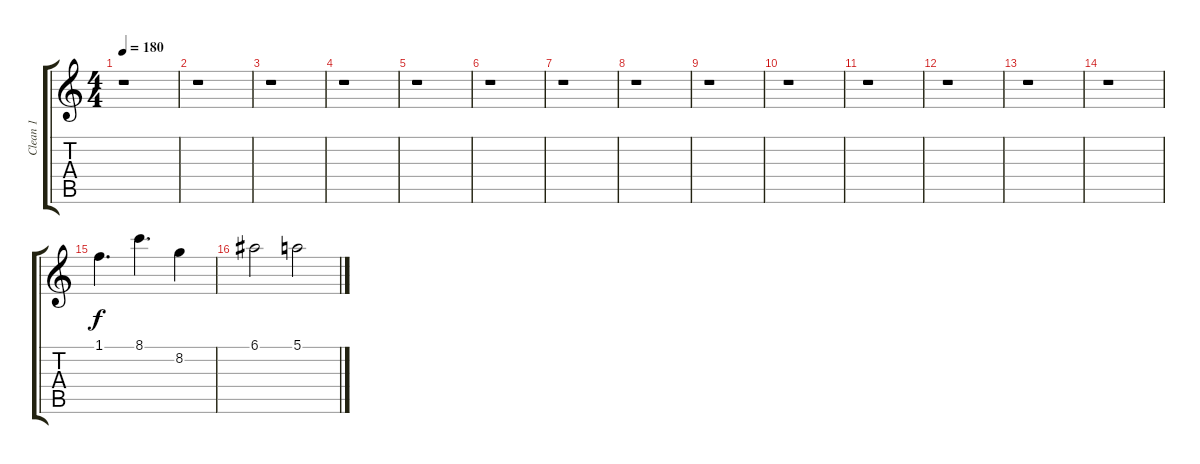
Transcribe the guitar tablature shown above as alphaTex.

\track ("Clean 1" "Clean 1") {instrument electricguitarclean}
\staff {score tabs}
\tuning (E4 B3 G3 D3 A2 E2) {hide}
\ts (4 4)
\tempo 180
\clef g2
\ks c
r.1{dy f} |
r.1 |
r.1 |
r.1 |
r.1 |
r.1 |
r.1 |
r.1 |
r.1 |
r.1 |
r.1 |
r.1 |
r.1 |
r.1 |
1.1.4{d} 8.1.4{d} 8.2.4 |
6.1.2 5.1.2
